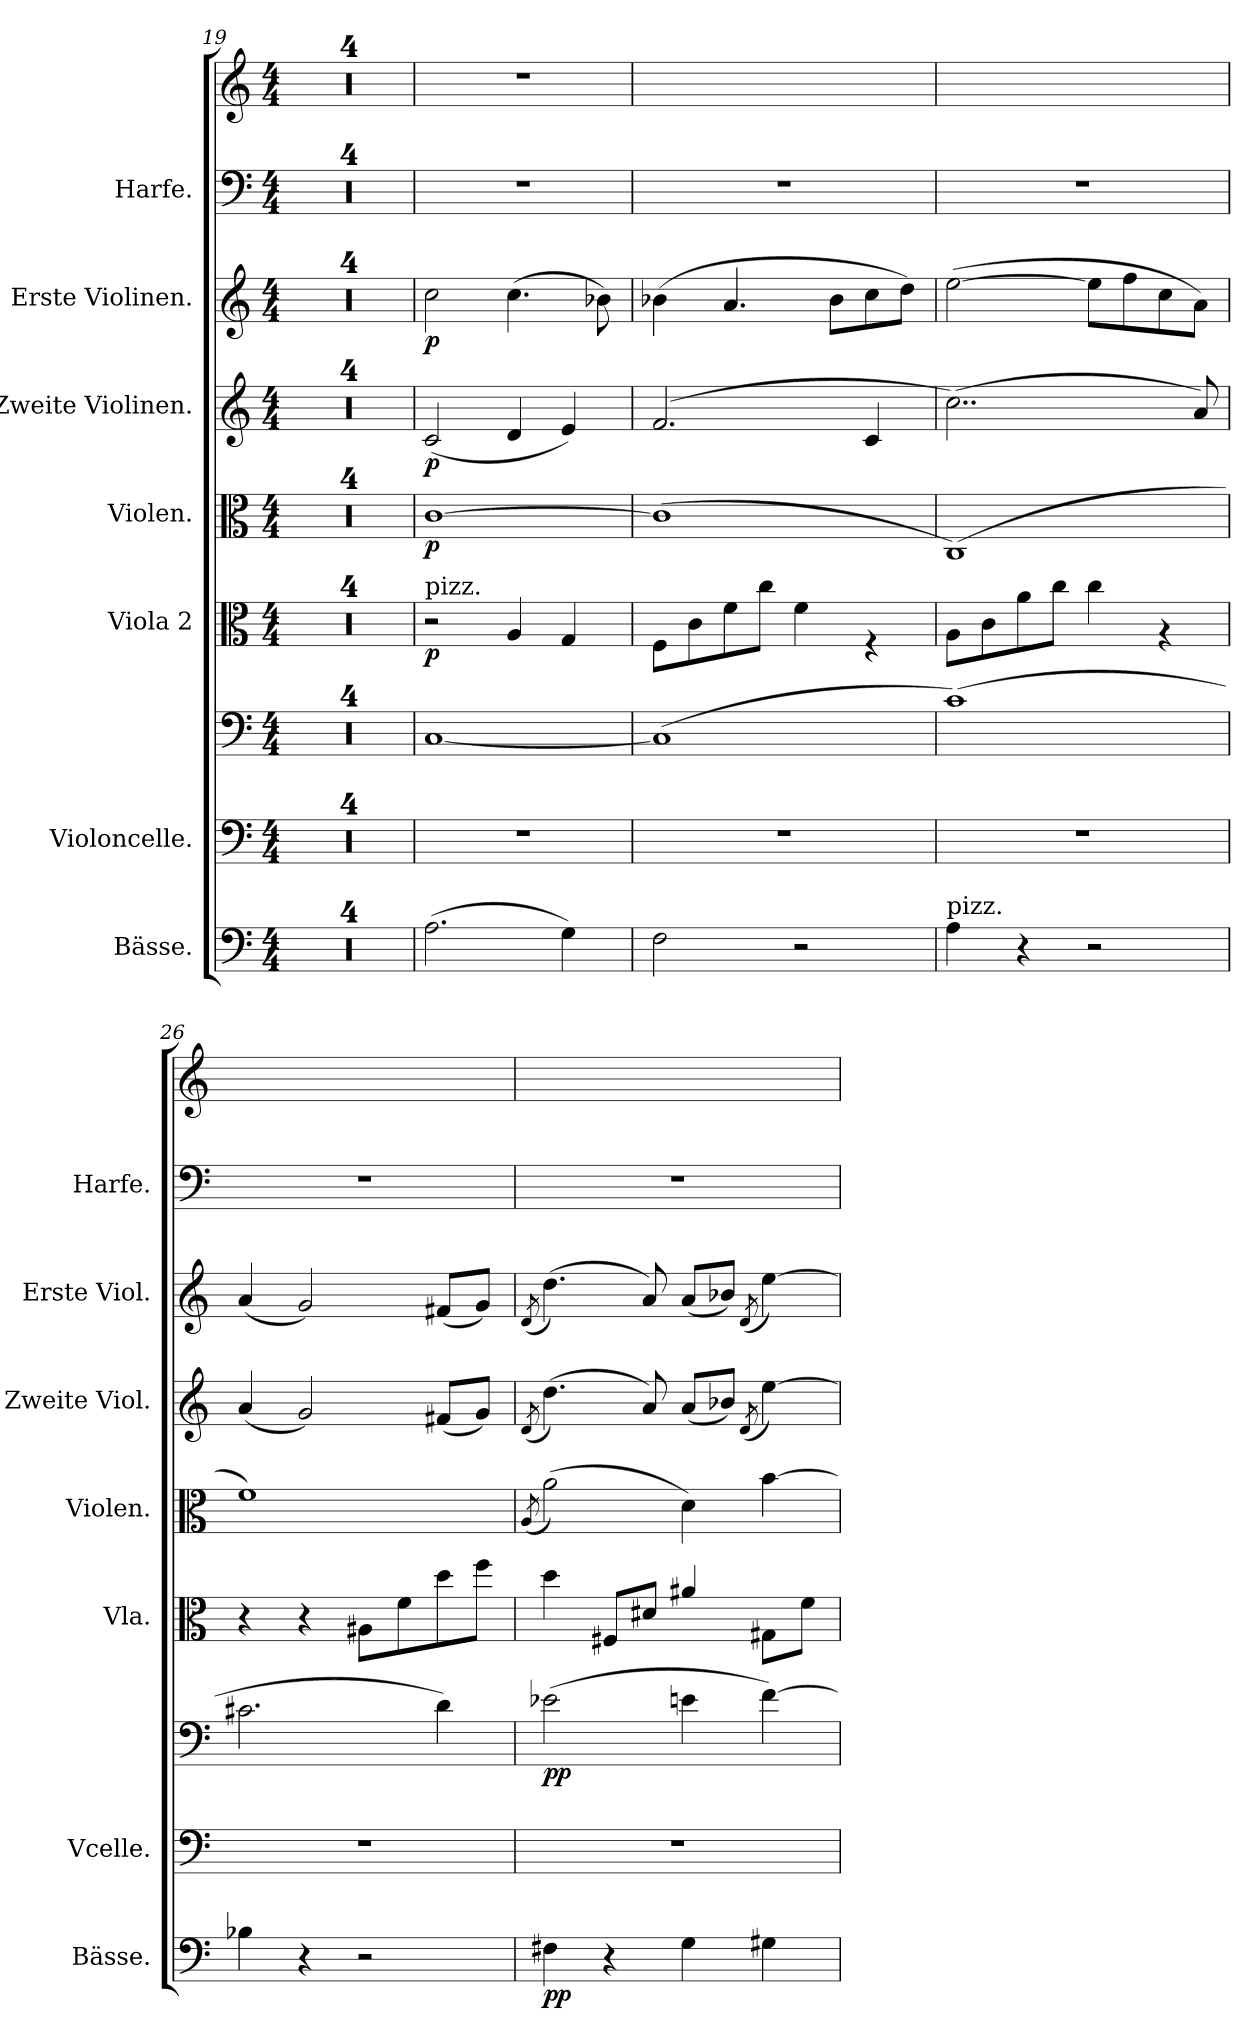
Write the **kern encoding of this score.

**kern	**dynam	**kern	**kern	**dynam	**kern	**dynam	**kern	**dynam	**kern	**dynam	**kern	**dynam	**kern	**kern
*part7	*part7	*part6	*part6	*part6	*part5	*part5	*part4	*part4	*part3	*part3	*part2	*part2	*part1	*part1
*staff9	*staff9	*staff8	*staff7	*staff7/8	*staff6	*staff6	*staff5	*staff5	*staff4	*staff4	*staff3	*staff3	*staff2	*staff1
*I"Bässe.	*	*I"Violoncelle.	*	*	*I"Viola 2	*	*I"Violen.	*	*I"Zweite Violinen.	*	*I"Erste Violinen.	*	*I"Harfe.	*
*I'Bässe.	*	*I'Vcelle.	*	*	*I'Vla.	*	*I'Violen.	*	*I'Zweite Viol.	*	*I'Erste Viol.	*	*I'Harfe.	*
*clefF4	*	*clefF4	*clefF4	*	*clefC3	*	*clefC3	*	*clefG2	*	*clefG2	*	*clefF4	*clefG2
*ITrd7c12	*	*	*	*	*	*	*	*	*	*	*	*	*	*
*k[]	*	*k[]	*k[]	*	*k[]	*	*k[]	*	*k[]	*	*k[]	*	*k[]	*k[]
*M4/4	*	*M4/4	*M4/4	*	*M4/4	*	*M4/4	*	*M4/4	*	*M4/4	*	*M4/4	*M4/4
=19	=19	=19	=19	=19	=19	=19	=19	=19	=19	=19	=19	=19	=19	=19
1r	.	1r	1r	.	1r	.	1r	.	1r	.	1r	.	1r	1r
=20	=20	=20	=20	=20	=20	=20	=20	=20	=20	=20	=20	=20	=20	=20
1r	.	1r	1r	.	1r	.	1r	.	1r	.	1r	.	1r	1r
=21	=21	=21	=21	=21	=21	=21	=21	=21	=21	=21	=21	=21	=21	=21
1r	.	1r	1r	.	1r	.	1r	.	1r	.	1r	.	1r	1r
=22	=22	=22	=22	=22	=22	=22	=22	=22	=22	=22	=22	=22	=22	=22
1r	.	1r	1r	.	1r	.	1r	.	1r	.	1r	.	1r	1r
=23	=23	=23	=23	=23	=23	=23	=23	=23	=23	=23	=23	=23	=23	=23
*	*	*	*	*	*	*	*	*	*	*	*	*	*	*MM60
!	!	!	!	!	!LO:TX:a:t=pizz.	!	!	!	!	!	!	!	!	!
!	!	!	!	!	!	!LO:DY:b	!	!LO:DY:b	!	!LO:DY:b	!	!LO:DY:b	!	!
(2.AA\	.	1r	[1C	.	2r	p	[1c	p	(2c/	p	2cc\	p	1r	1r
.	.	.	.	.	4A/	.	.	.	4d/	.	(4.cc\	.	.	.
4GG\)	.	.	.	.	4G/	.	.	.	4e/)	.	.	.	.	.
.	.	.	.	.	.	.	.	.	.	.	8b-X\)	.	.	.
!!LO:LB:g=z
=24	=24	=24	=24	=24	=24	=24	=24	=24	=24	=24	=24	=24	=24	=24
2FF\	.	1r	(>1C]	.	8F\L	.	(1c]	.	(>2.f/	.	(4b-X\	.	1r	1ryy
.	.	.	.	.	8c\	.	.	.	.	.	.	.	.	.
.	.	.	.	.	8f\	.	.	.	.	.	4.a/	.	.	.
.	.	.	.	.	8cc\J	.	.	.	.	.	.	.	.	.
2r	.	.	.	.	4f\	.	.	.	.	.	.	.	.	.
.	.	.	.	.	.	.	.	.	.	.	8b-\L	.	.	.
.	.	.	.	.	4rF	.	.	.	4c/	.	8cc\	.	.	.
.	.	.	.	.	.	.	.	.	.	.	8dd\J)	.	.	.
=25	=25	=25	=25	=25	=25	=25	=25	=25	=25	=25	=25	=25	=25	=25
!LO:TX:a:t=pizz.	!	!	!	!	!	!	!	!	!	!	!	!	!	!
4AA\	.	1r	(1c)	.	8A\L	.	(>1C)	.	(2..cc\)	.	([2ee\	.	1r	1ryy
.	.	.	.	.	8c\	.	.	.	.	.	.	.	.	.
4r	.	.	.	.	8a\	.	.	.	.	.	.	.	.	.
.	.	.	.	.	8cc\J	.	.	.	.	.	.	.	.	.
2r	.	.	.	.	4cc\	.	.	.	.	.	8ee\L]	.	.	.
.	.	.	.	.	.	.	.	.	.	.	8ff\	.	.	.
.	.	.	.	.	4rA	.	.	.	.	.	8cc\	.	.	.
.	.	.	.	.	.	.	.	.	8a/)	.	8a\J)	.	.	.
=26	=26	=26	=26	=26	=26	=26	=26	=26	=26	=26	=26	=26	=26	=26
4BB-X\	.	1r	2.c#X\	.	4r	.	1f)	.	(4a/	.	(4a/	.	1r	1ryy
4r	.	.	.	.	4r	.	.	.	2g/)	.	2g/)	.	.	.
2r	.	.	.	.	8A#X\L	.	.	.	.	.	.	.	.	.
.	.	.	.	.	8f\	.	.	.	.	.	.	.	.	.
.	.	.	4d\)	.	8dd\	.	.	.	(8f#X/L	.	(8f#X/L	.	.	.
.	.	.	.	.	8ff\J	.	.	.	8g/J)	.	8g/J)	.	.	.
=27	=27	=27	=27	=27	=27	=27	=27	=27	=27	=27	=27	=27	=27	=27
.	.	.	.	.	.	.	(>8qA/	.	(>8qd/	.	(>8qd/	.	.	.
!	!LO:DY:b	!	!	!LO:DY:b	!	!	!	!	!	!	!	!	!	!
4FF#X\	pp	1r	(2e-X\	pp	4dd\	.	(2a\)	.	(4.dd\)	.	(4.dd\)	.	1r	1ryy
4r	.	.	.	.	8F#X/L	.	.	.	.	.	.	.	.	.
.	.	.	.	.	8d#X/J	.	.	.	8a/)	.	8a/)	.	.	.
4GG\	.	.	4en\	.	4a#X/	.	4d\)	.	(8a/L	.	(8a/L	.	.	.
.	.	.	.	.	.	.	.	.	8b-X/J)	.	8b-X/J)	.	.	.
.	.	.	.	.	.	.	.	.	(>8qd/	.	(>8qd/	.	.	.
4GG#X\	.	.	[4f\)	.	8G#X\L	.	[4b\	.	[4ee\)	.	[4ee\)	.	.	.
.	.	.	.	.	8f\J	.	.	.	.	.	.	.	.	.
=	=	=	=	=	=	=	=	=	=	=	=	=	=	=
*-	*-	*-	*-	*-	*-	*-	*-	*-	*-	*-	*-	*-	*-	*-
